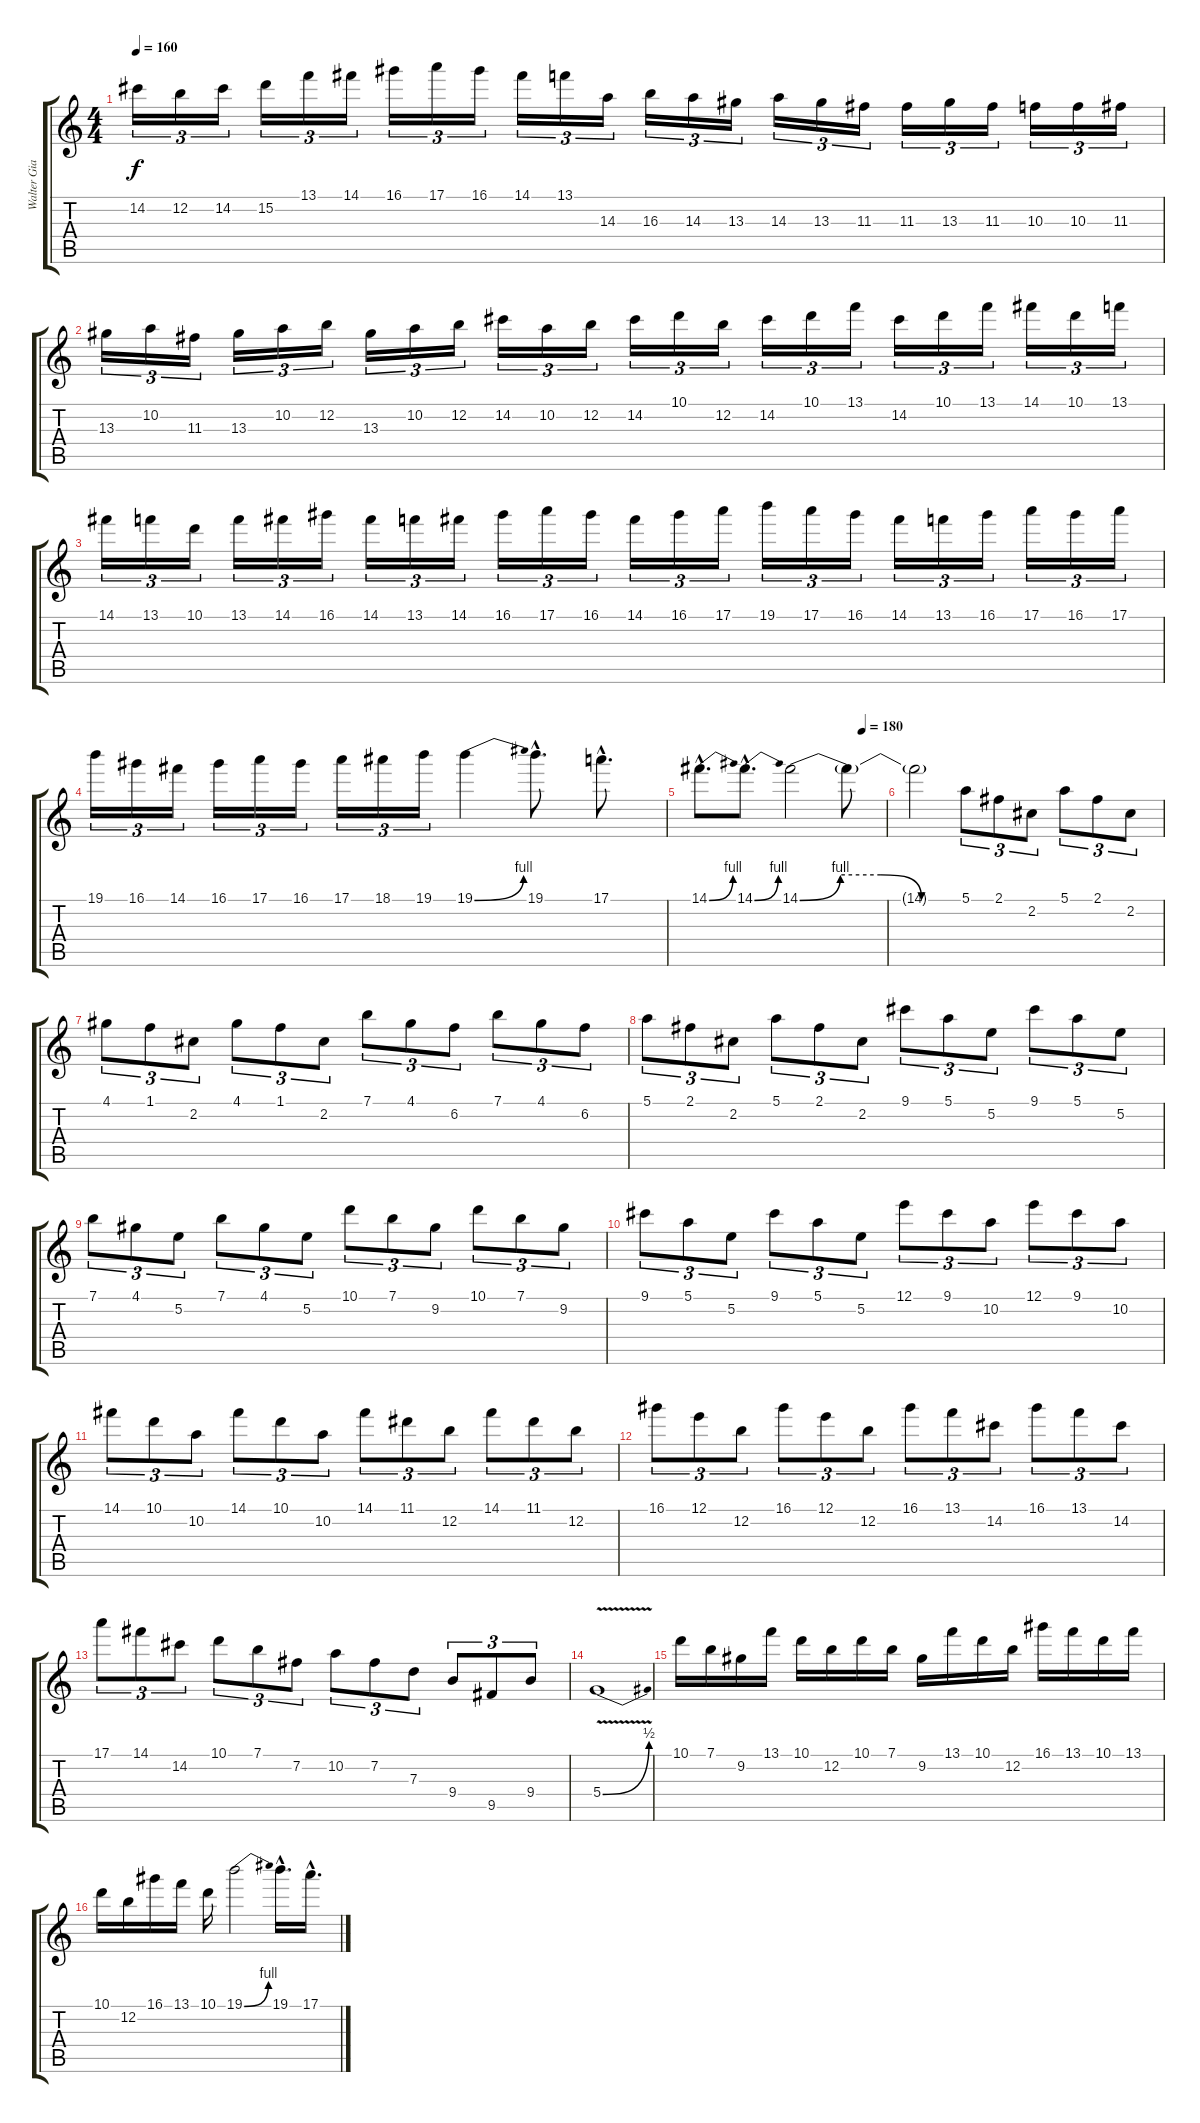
\track ("Walter Giardino" "Walter Gia") {instrument overdrivenguitar}
\staff {score tabs}
\tuning (E4 B3 G3 D3 A2 E2) {hide}
\ts (4 4)
\tempo 160
\clef g2
\ks c
14.2.16{tu (3 2) dy f} 12.2.16{tu (3 2)} 14.2.16{tu (3 2)} 15.2.16{tu (3 2)} 13.1.16{tu (3 2)} 14.1.16{tu (3 2)} 16.1.16{tu (3 2)} 17.1.16{tu (3 2)} 16.1.16{tu (3 2)} 14.1.16{tu (3 2)} 13.1.16{tu (3 2)} 14.3.16{tu (3 2)} 16.3.16{tu (3 2)} 14.3.16{tu (3 2)} 13.3.16{tu (3 2)} 14.3.16{tu (3 2)} 13.3.16{tu (3 2)} 11.3.16{tu (3 2)} 11.3.16{tu (3 2)} 13.3.16{tu (3 2)} 11.3.16{tu (3 2)} 10.3.16{tu (3 2)} 10.3.16{tu (3 2)} 11.3.16{tu (3 2)} |
13.3.16{tu (3 2)} 10.2.16{tu (3 2)} 11.3.16{tu (3 2)} 13.3.16{tu (3 2)} 10.2.16{tu (3 2)} 12.2.16{tu (3 2)} 13.3.16{tu (3 2)} 10.2.16{tu (3 2)} 12.2.16{tu (3 2)} 14.2.16{tu (3 2)} 10.2.16{tu (3 2)} 12.2.16{tu (3 2)} 14.2.16{tu (3 2)} 10.1.16{tu (3 2)} 12.2.16{tu (3 2)} 14.2.16{tu (3 2)} 10.1.16{tu (3 2)} 13.1.16{tu (3 2)} 14.2.16{tu (3 2)} 10.1.16{tu (3 2)} 13.1.16{tu (3 2)} 14.1.16{tu (3 2)} 10.1.16{tu (3 2)} 13.1.16{tu (3 2)} |
14.1.16{tu (3 2)} 13.1.16{tu (3 2)} 10.1.16{tu (3 2)} 13.1.16{tu (3 2)} 14.1.16{tu (3 2)} 16.1.16{tu (3 2)} 14.1.16{tu (3 2)} 13.1.16{tu (3 2)} 14.1.16{tu (3 2)} 16.1.16{tu (3 2)} 17.1.16{tu (3 2)} 16.1.16{tu (3 2)} 14.1.16{tu (3 2)} 16.1.16{tu (3 2)} 17.1.16{tu (3 2)} 19.1.16{tu (3 2)} 17.1.16{tu (3 2)} 16.1.16{tu (3 2)} 14.1.16{tu (3 2)} 13.1.16{tu (3 2)} 16.1.16{tu (3 2)} 17.1.16{tu (3 2)} 16.1.16{tu (3 2)} 17.1.16{tu (3 2)} |
19.1.16{tu (3 2)} 16.1.16{tu (3 2)} 14.1.16{tu (3 2)} 16.1.16{tu (3 2)} 17.1.16{tu (3 2)} 16.1.16{tu (3 2)} 17.1.16{tu (3 2)} 18.1.16{tu (3 2)} 19.1.16{tu (3 2)} 19.1{be (bend 0 0 60 4)}.4 19.1{hac}.8{d} 17.1{hac}.8{d} |
\tempo (180 0.875)
14.1{be (bend 0 0 60 4) hac}.8{d} 14.1{be (bend 0 0 60 4) hac}.8{d} 14.1{be (custom 0 0 15 4 30 4 45 0 60 0)}.2 14.1{t}.8 |
14.1{t}.2 5.1.8{tu (3 2)} 2.1.8{tu (3 2)} 2.2.8{tu (3 2)} 5.1.8{tu (3 2)} 2.1.8{tu (3 2)} 2.2.8{tu (3 2)} |
4.1.8{tu (3 2)} 1.1.8{tu (3 2)} 2.2.8{tu (3 2)} 4.1.8{tu (3 2)} 1.1.8{tu (3 2)} 2.2.8{tu (3 2)} 7.1.8{tu (3 2)} 4.1.8{tu (3 2)} 6.2.8{tu (3 2)} 7.1.8{tu (3 2)} 4.1.8{tu (3 2)} 6.2.8{tu (3 2)} |
5.1.8{tu (3 2)} 2.1.8{tu (3 2)} 2.2.8{tu (3 2)} 5.1.8{tu (3 2)} 2.1.8{tu (3 2)} 2.2.8{tu (3 2)} 9.1.8{tu (3 2)} 5.1.8{tu (3 2)} 5.2.8{tu (3 2)} 9.1.8{tu (3 2)} 5.1.8{tu (3 2)} 5.2.8{tu (3 2)} |
7.1.8{tu (3 2)} 4.1.8{tu (3 2)} 5.2.8{tu (3 2)} 7.1.8{tu (3 2)} 4.1.8{tu (3 2)} 5.2.8{tu (3 2)} 10.1.8{tu (3 2)} 7.1.8{tu (3 2)} 9.2.8{tu (3 2)} 10.1.8{tu (3 2)} 7.1.8{tu (3 2)} 9.2.8{tu (3 2)} |
9.1.8{tu (3 2)} 5.1.8{tu (3 2)} 5.2.8{tu (3 2)} 9.1.8{tu (3 2)} 5.1.8{tu (3 2)} 5.2.8{tu (3 2)} 12.1.8{tu (3 2)} 9.1.8{tu (3 2)} 10.2.8{tu (3 2)} 12.1.8{tu (3 2)} 9.1.8{tu (3 2)} 10.2.8{tu (3 2)} |
14.1.8{tu (3 2)} 10.1.8{tu (3 2)} 10.2.8{tu (3 2)} 14.1.8{tu (3 2)} 10.1.8{tu (3 2)} 10.2.8{tu (3 2)} 14.1.8{tu (3 2)} 11.1.8{tu (3 2)} 12.2.8{tu (3 2)} 14.1.8{tu (3 2)} 11.1.8{tu (3 2)} 12.2.8{tu (3 2)} |
16.1.8{tu (3 2)} 12.1.8{tu (3 2)} 12.2.8{tu (3 2)} 16.1.8{tu (3 2)} 12.1.8{tu (3 2)} 12.2.8{tu (3 2)} 16.1.8{tu (3 2)} 13.1.8{tu (3 2)} 14.2.8{tu (3 2)} 16.1.8{tu (3 2)} 13.1.8{tu (3 2)} 14.2.8{tu (3 2)} |
17.1.8{tu (3 2)} 14.1.8{tu (3 2)} 14.2.8{tu (3 2)} 10.1.8{tu (3 2)} 7.1.8{tu (3 2)} 7.2.8{tu (3 2)} 10.2.8{tu (3 2)} 7.2.8{tu (3 2)} 7.3.8{tu (3 2)} 9.4.8{tu (3 2)} 9.5.8{tu (3 2)} 9.4.8{tu (3 2)} |
5.4{be (bend 0 0 60 2) v}.1 |
10.1.16 7.1.16 9.2.16 13.1.16 10.1.16 12.2.16 10.1.16 7.1.16 9.2.16 13.1.16 10.1.16 12.2.16 16.1.16 13.1.16 10.1.16 13.1.16 |
10.1.16 12.2.16 16.1.16 13.1.16 10.1.16 19.1{be (bend 0 0 60 4)}.2 19.1{hac}.16{d} 17.1{hac}.16{d}
